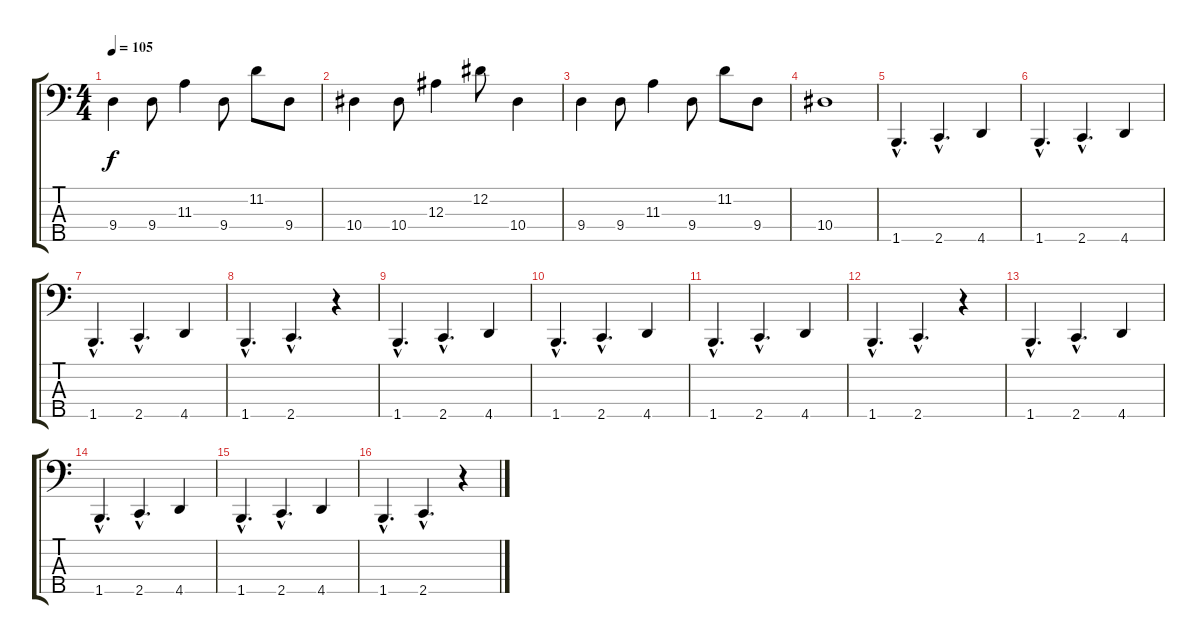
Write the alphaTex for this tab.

\track "" {instrument electricbasspick}
\staff {score tabs}
\tuning (Ab2 Eb2 Bb1 F1 Bb0) {hide}
\ts (4 4)
\tempo 105
\clef f4
\ks c
9.4.4{dy f} 9.4.8 11.3.4 9.4.8 11.2.8 9.4.8 |
10.4.4 10.4.8 12.3.4 12.2.8 10.4.4 |
9.4.4 9.4.8 11.3.4 9.4.8 11.2.8 9.4.8 |
10.4.1 |
1.5{hac}.4{d instrument electricbasspick} 2.5{hac}.4{d} 4.5.4 |
1.5{hac}.4{d} 2.5{hac}.4{d} 4.5.4 |
1.5{hac}.4{d} 2.5{hac}.4{d} 4.5.4 |
1.5{hac}.4{d} 2.5{hac}.4{d} r.4 |
1.5{hac}.4{d} 2.5{hac}.4{d} 4.5.4 |
1.5{hac}.4{d} 2.5{hac}.4{d} 4.5.4 |
1.5{hac}.4{d} 2.5{hac}.4{d} 4.5.4 |
1.5{hac}.4{d} 2.5{hac}.4{d} r.4 |
1.5{hac}.4{d} 2.5{hac}.4{d} 4.5.4 |
1.5{hac}.4{d} 2.5{hac}.4{d} 4.5.4 |
1.5{hac}.4{d} 2.5{hac}.4{d} 4.5.4 |
1.5{hac}.4{d} 2.5{hac}.4{d} r.4
